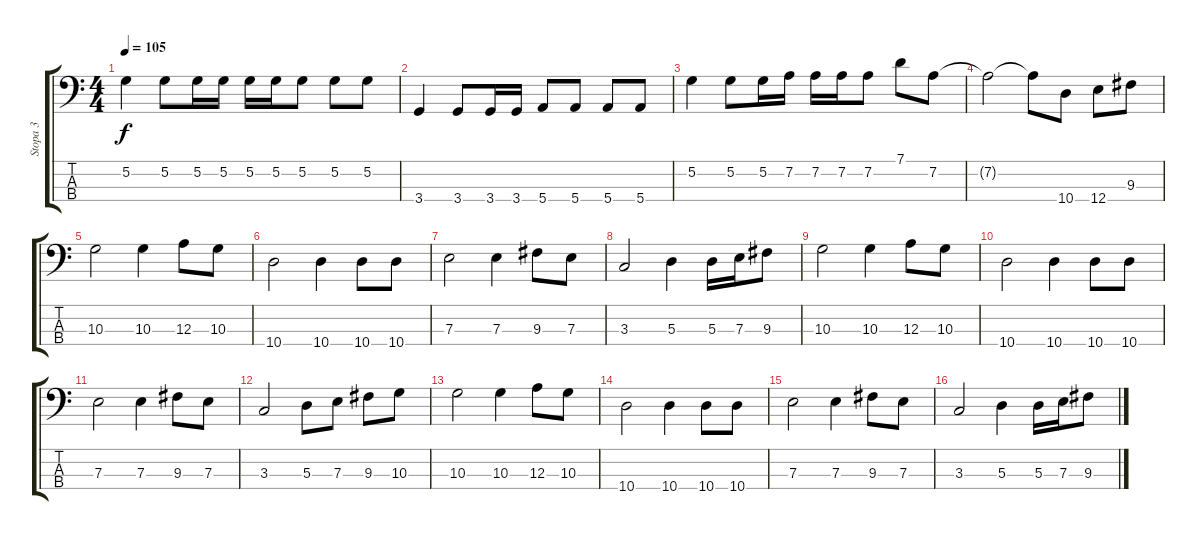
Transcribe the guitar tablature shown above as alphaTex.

\track ("Stopa 3" "Stopa 3") {instrument electricbasspick}
\staff {score tabs}
\tuning (G2 D2 A1 E1) {hide}
\ts (4 4)
\tempo 105
\clef f4
\ks c
5.2.4{dy f} 5.2.8 5.2.16 5.2.16 5.2.16 5.2.16 5.2.8 5.2.8 5.2.8 |
3.4.4 3.4.8 3.4.16 3.4.16 5.4.8 5.4.8 5.4.8 5.4.8 |
5.2.4 5.2.8 5.2.16 7.2.16 7.2.16 7.2.16 7.2.8 7.1.8 7.2.8 |
7.2{t}.2 7.2{t}.8 10.4.8 12.4.8 9.3.8 |
10.3.2 10.3.4 12.3.8 10.3.8 |
10.4.2 10.4.4 10.4.8 10.4.8 |
7.3.2 7.3.4 9.3.8 7.3.8 |
3.3.2 5.3.4 5.3.16 7.3.16 9.3.8 |
10.3.2 10.3.4 12.3.8 10.3.8 |
10.4.2 10.4.4 10.4.8 10.4.8 |
7.3.2 7.3.4 9.3.8 7.3.8 |
3.3.2 5.3.8 7.3.8 9.3.8 10.3.8 |
10.3.2 10.3.4 12.3.8 10.3.8 |
10.4.2 10.4.4 10.4.8 10.4.8 |
7.3.2 7.3.4 9.3.8 7.3.8 |
3.3.2 5.3.4 5.3.16 7.3.16 9.3.8
